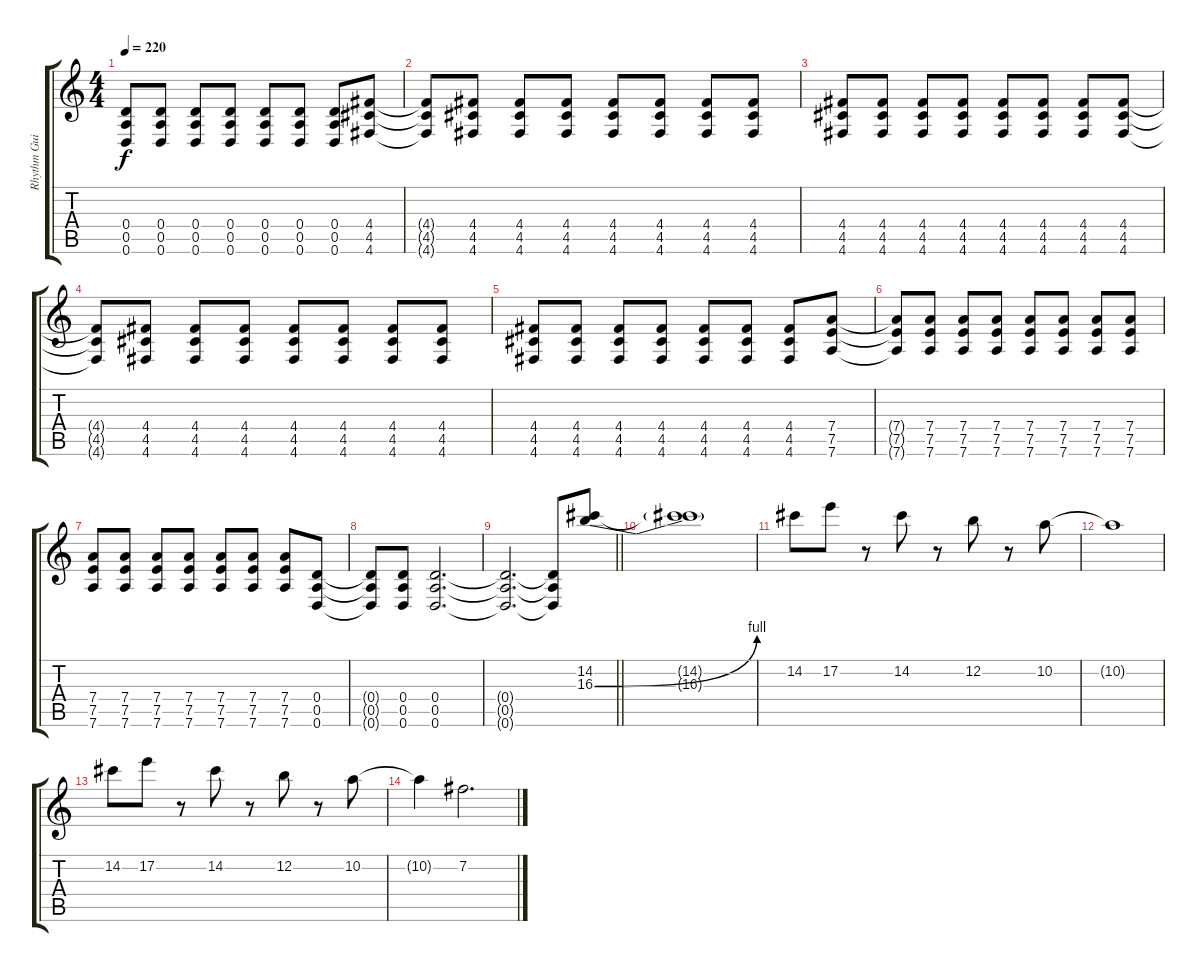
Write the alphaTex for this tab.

\track ("Rhythm Guitar 2" "Rhythm Gui") {instrument distortionguitar}
\staff {score tabs}
\tuning (E4 B3 G3 D3 A2 D2) {hide}
\ts (4 4)
\tempo 220
\clef g2
\ks c
(0.4 0.5 0.6).8{dy f} (0.4 0.5 0.6).8 (0.4 0.5 0.6).8 (0.4 0.5 0.6).8 (0.4 0.5 0.6).8 (0.4 0.5 0.6).8 (0.4 0.5 0.6).8 (4.4 4.5 4.6).8 |
(4.4{t} 4.5{t} 4.6{t}).8 (4.4 4.5 4.6).8 (4.4 4.5 4.6).8 (4.4 4.5 4.6).8 (4.4 4.5 4.6).8 (4.4 4.5 4.6).8 (4.4 4.5 4.6).8 (4.4 4.5 4.6).8 |
(4.4 4.5 4.6).8 (4.4 4.5 4.6).8 (4.4 4.5 4.6).8 (4.4 4.5 4.6).8 (4.4 4.5 4.6).8 (4.4 4.5 4.6).8 (4.4 4.5 4.6).8 (4.4 4.5 4.6).8 |
(4.4{t} 4.5{t} 4.6{t}).8 (4.4 4.5 4.6).8 (4.4 4.5 4.6).8 (4.4 4.5 4.6).8 (4.4 4.5 4.6).8 (4.4 4.5 4.6).8 (4.4 4.5 4.6).8 (4.4 4.5 4.6).8 |
(4.4 4.5 4.6).8 (4.4 4.5 4.6).8 (4.4 4.5 4.6).8 (4.4 4.5 4.6).8 (4.4 4.5 4.6).8 (4.4 4.5 4.6).8 (4.4 4.5 4.6).8 (7.4 7.5 7.6).8 |
(7.4{t} 7.5{t} 7.6{t}).8 (7.4 7.5 7.6).8 (7.4 7.5 7.6).8 (7.4 7.5 7.6).8 (7.4 7.5 7.6).8 (7.4 7.5 7.6).8 (7.4 7.5 7.6).8 (7.4 7.5 7.6).8 |
(7.4 7.5 7.6).8 (7.4 7.5 7.6).8 (7.4 7.5 7.6).8 (7.4 7.5 7.6).8 (7.4 7.5 7.6).8 (7.4 7.5 7.6).8 (7.4 7.5 7.6).8 (0.4 0.5 0.6).8 |
(0.4{t} 0.5{t} 0.6{t}).8 (0.4 0.5 0.6).8 (0.4 0.5 0.6).2{d} |
\barLineRight lightlight
(0.4{t} 0.5{t} 0.6{t}).2{d} (0.4{t} 0.5{t} 0.6{t}).8 (14.2 16.3{be (bend 0 0 60 4)}).8{volume 16 balance 8} |
\section ("" "")
(14.2{t} 16.3{t}).1 |
14.2.8 17.2.8 r.8 14.2.8 r.8 12.2.8 r.8 10.2.8 |
10.2{t}.1 |
14.2.8 17.2.8 r.8 14.2.8 r.8 12.2.8 r.8 10.2.8 |
10.2{t}.4 7.2.2{d}
